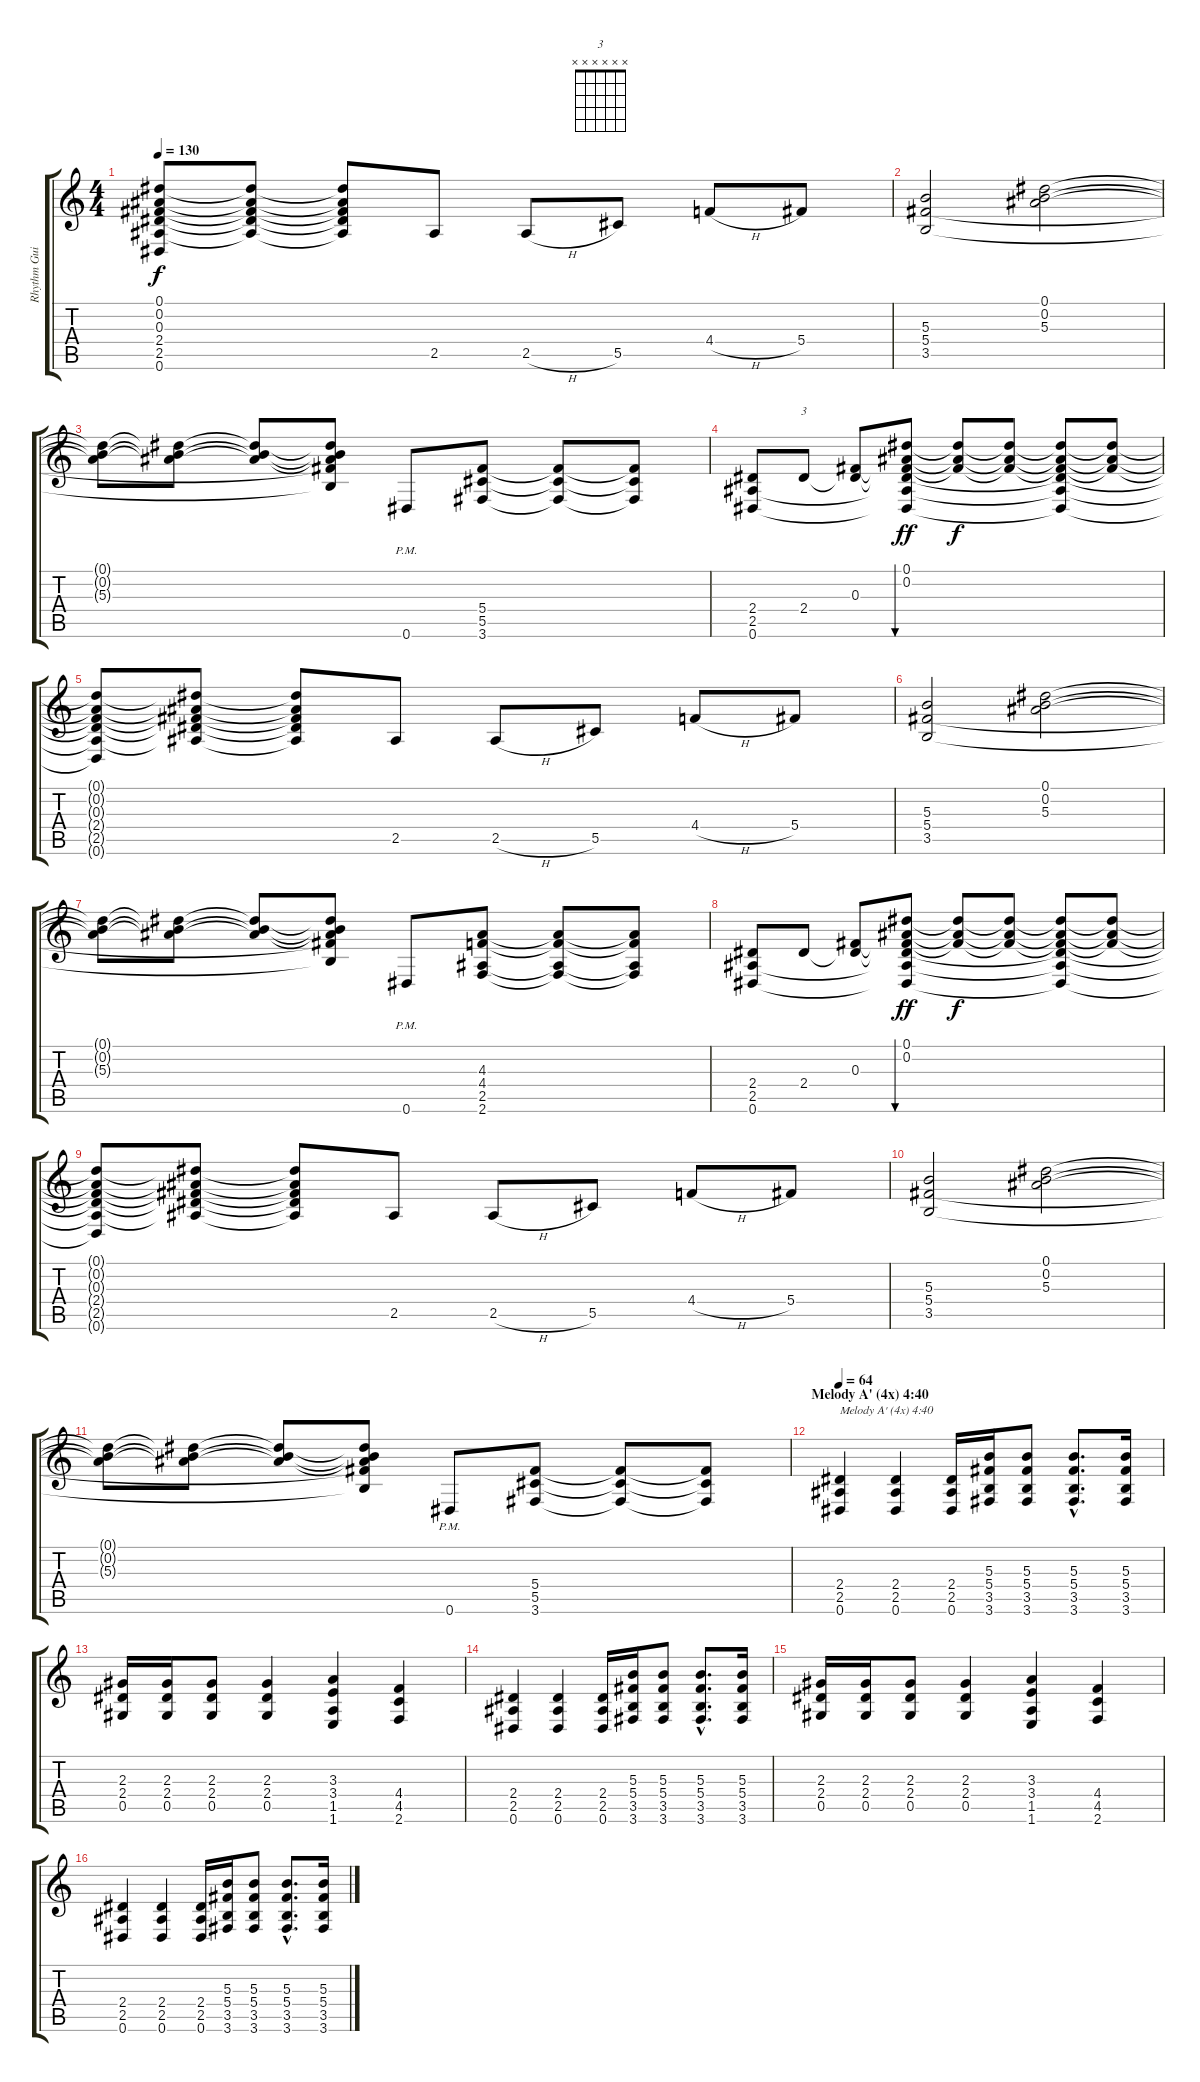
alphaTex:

\track ("Rhythm Guitar" "Rhythm Gui") {instrument acousticguitarnylon}
\staff {score tabs}
\tuning (Eb4 Bb3 Gb3 Db3 Ab2 Eb2) {hide}
\chord ("3" x x x x x x)
\ts (4 4)
\tempo 130
\clef g2
\ks c
(0.1{t} 0.2{t} 0.3{t} 2.4{t} 2.5{t} 0.6{t}).8{dy f} (0.1{t} 0.2{t} 0.3{t} 2.4{t} 2.5{t}).8 (0.1{t} 0.2{t} 0.3{t} 2.4{t} 2.5{t}).8 2.5.8 2.5{h}.8 5.5.8 4.4{h}.8 5.4.8 |
(5.3 5.4 3.5).2 (0.1 0.2 5.3).2 |
(0.1{t} 0.2{t} 5.3{t}).8 (0.1{t} 0.2{t} 5.3{t}).8 (0.1{t} 0.2{t} 5.3{t}).8 (0.1{t} 0.2{t} 5.3{t} 5.4{t} 3.5{t}).8 0.6{pm}.8 (5.4 5.5 3.6).8 (5.4{t} 5.5{t} 3.6{t}).8 (5.4{t} 5.5{t} 3.6{t}).8 |
(2.4 2.5 0.6).8 2.4.8{ch "3"} (0.3 2.4{t}).8 (0.1 0.2 0.3{t} 2.4{t} 2.5{t} 0.6{t}).8{bu 30 dy ff} (0.1{t} 0.2{t} 0.3{t}).8{dy f} (0.1{t} 0.2{t} 0.3{t}).8 (0.1{t} 0.2{t} 0.3{t} 2.4{t} 2.5{t} 0.6{t}).8 (0.1{t} 0.2{t} 0.3{t}).8 |
(0.1{t} 0.2{t} 0.3{t} 2.4{t} 2.5{t} 0.6{t}).8 (0.1{t} 0.2{t} 0.3{t} 2.4{t} 2.5{t}).8 (0.1{t} 0.2{t} 0.3{t} 2.4{t} 2.5{t}).8 2.5.8 2.5{h}.8 5.5.8 4.4{h}.8 5.4.8 |
(5.3 5.4 3.5).2 (0.1 0.2 5.3).2 |
(0.1{t} 0.2{t} 5.3{t}).8 (0.1{t} 0.2{t} 5.3{t}).8 (0.1{t} 0.2{t} 5.3{t}).8 (0.1{t} 0.2{t} 5.3{t} 5.4{t} 3.5{t}).8 0.6{pm}.8 (4.3 4.4 2.5 2.6).8 (4.3{t} 4.4{t} 2.5{t} 2.6{t}).8 (4.3{t} 4.4{t} 2.5{t} 2.6{t}).8 |
(2.4 2.5 0.6).8 2.4.8 (0.3 2.4{t}).8 (0.1 0.2 0.3{t} 2.4{t} 2.5{t} 0.6{t}).8{bu 30 dy ff} (0.1{t} 0.2{t} 0.3{t}).8{dy f} (0.1{t} 0.2{t} 0.3{t}).8 (0.1{t} 0.2{t} 0.3{t} 2.4{t} 2.5{t} 0.6{t}).8 (0.1{t} 0.2{t} 0.3{t}).8 |
(0.1{t} 0.2{t} 0.3{t} 2.4{t} 2.5{t} 0.6{t}).8 (0.1{t} 0.2{t} 0.3{t} 2.4{t} 2.5{t}).8 (0.1{t} 0.2{t} 0.3{t} 2.4{t} 2.5{t}).8 2.5.8 2.5{h}.8 5.5.8 4.4{h}.8 5.4.8 |
(5.3 5.4 3.5).2 (0.1 0.2 5.3).2 |
(0.1{t} 0.2{t} 5.3{t}).8 (0.1{t} 0.2{t} 5.3{t}).8 (0.1{t} 0.2{t} 5.3{t}).8 (0.1{t} 0.2{t} 5.3{t} 5.4{t} 3.5{t}).8 0.6{pm}.8 (5.4 5.5 3.6).8 (5.4{t} 5.5{t} 3.6{t}).8 (5.4{t} 5.5{t} 3.6{t}).8 |
\section ("" "Melody A' (4x) 4:40")
\tempo 64
(2.4 2.5 0.6).4{txt "Melody A' (4x) 4:40"} (2.4 2.5 0.6).4 (2.4 2.5 0.6).16 (5.3 5.4 3.5 3.6).16 (5.3 5.4 3.5 3.6).8 (5.3{hac} 5.4{hac} 3.5{hac} 3.6{hac}).8{d} (5.3 5.4 3.5 3.6).16 |
(2.3 2.4 0.5).16 (2.3 2.4 0.5).16 (2.3 2.4 0.5).8 (2.3 2.4 0.5).4 (3.3 3.4 1.5 1.6).4 (4.4 4.5 2.6).4 |
(2.4 2.5 0.6).4 (2.4 2.5 0.6).4 (2.4 2.5 0.6).16 (5.3 5.4 3.5 3.6).16 (5.3 5.4 3.5 3.6).8 (5.3{hac} 5.4{hac} 3.5{hac} 3.6{hac}).8{d} (5.3 5.4 3.5 3.6).16 |
(2.3 2.4 0.5).16 (2.3 2.4 0.5).16 (2.3 2.4 0.5).8 (2.3 2.4 0.5).4 (3.3 3.4 1.5 1.6).4 (4.4 4.5 2.6).4 |
(2.4 2.5 0.6).4 (2.4 2.5 0.6).4 (2.4 2.5 0.6).16 (5.3 5.4 3.5 3.6).16 (5.3 5.4 3.5 3.6).8 (5.3{hac} 5.4{hac} 3.5{hac} 3.6{hac}).8{d} (5.3 5.4 3.5 3.6).16
